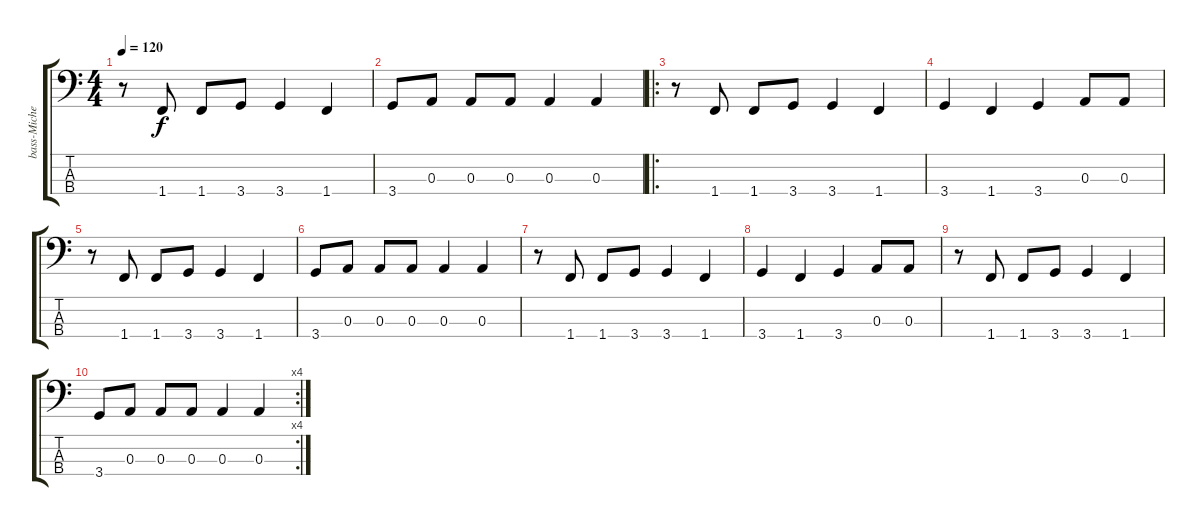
\track ("bass-Micheal" "bass-Miche") {instrument electricbassfinger}
\staff {score tabs}
\tuning (G2 D2 A1 E1) {hide}
\ts (4 4)
\tempo 120
\clef f4
\ks c
r.8{dy f} 1.4.8 1.4.8 3.4.8 3.4.4 1.4.4 |
3.4.8 0.3.8 0.3.8 0.3.8 0.3.4 0.3.4 |
\ro
r.8 1.4.8 1.4.8 3.4.8 3.4.4 1.4.4 |
3.4.4 1.4.4 3.4.4 0.3.8 0.3.8 |
r.8 1.4.8 1.4.8 3.4.8 3.4.4 1.4.4 |
3.4.8 0.3.8 0.3.8 0.3.8 0.3.4 0.3.4 |
r.8 1.4.8 1.4.8 3.4.8 3.4.4 1.4.4 |
3.4.4 1.4.4 3.4.4 0.3.8 0.3.8 |
r.8 1.4.8 1.4.8 3.4.8 3.4.4 1.4.4 |
\rc 4
3.4.8 0.3.8 0.3.8 0.3.8 0.3.4 0.3.4
